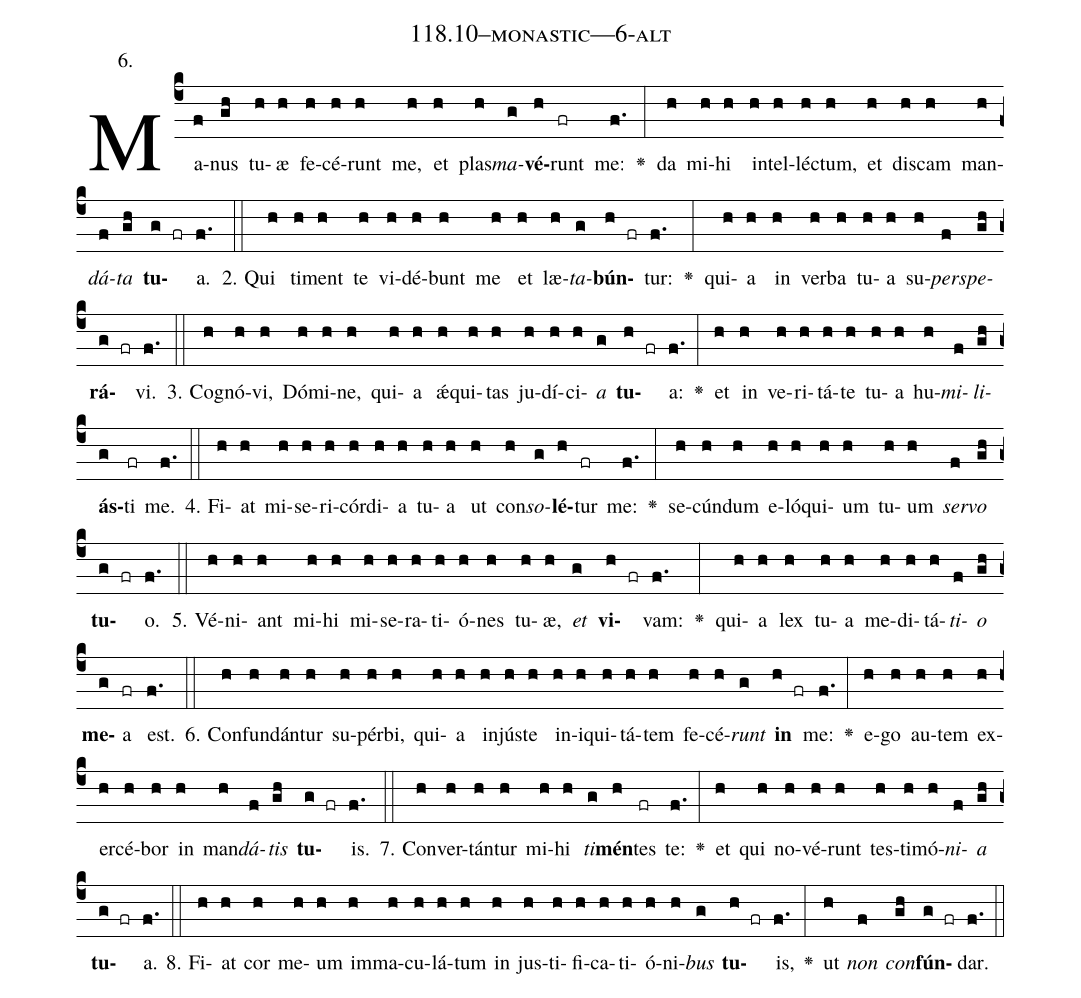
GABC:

name: 118.10--monastic---6-alt;
annotation: 6.;
%%
(c4)Ma(f)nus(gh) tu(h)æ(h) fe(h)cé(h)runt(h) me,(h) et(h) plas(h)<i>ma</i>(g)<b>vé</b>(h)runt(fr) me:(f.) <v>\greheightstar</v>(:) da(h) mi(h)hi(h) in(h)tel(h)léc(h)tum,(h) et(h) dis(h)cam(h) man(h)<i>dá</i>(f)<i>ta</i>(gh) <b>tu</b>(g fr)a.(f.) (::)
2. Qui(h) ti(h)ment(h) te(h) vi(h)dé(h)bunt(h) me(h) et(h) læ(h)<i>ta</i>(g)<b>bún</b>(h fr)tur:(f.) <v>\greheightstar</v>(:) qui(h)a(h) in(h) ver(h)ba(h) tu(h)a(h) su(h)<i>per</i>(f)<i>spe</i>(gh)<b>rá</b>(g fr)vi.(f.) (::)
3. Co(h)gnó(h)vi,(h) Dó(h)mi(h)ne,(h) qui(h)a(h) ǽ(h)qui(h)tas(h) ju(h)dí(h)ci(h)<i>a</i>(g) <b>tu</b>(h fr)a:(f.) <v>\greheightstar</v>(:) et(h) in(h) ve(h)ri(h)tá(h)te(h) tu(h)a(h) hu(h)<i>mi</i>(f)<i>li</i>(gh)<b>ás</b>(g)ti(fr) me.(f.) (::)
4. Fi(h)at(h) mi(h)se(h)ri(h)cór(h)di(h)a(h) tu(h)a(h) ut(h) con(h)<i>so</i>(g)<b>lé</b>(h)tur(fr) me:(f.) <v>\greheightstar</v>(:) se(h)cún(h)dum(h) e(h)ló(h)qui(h)um(h) tu(h)um(h) <i>ser</i>(f)<i>vo</i>(gh) <b>tu</b>(g fr)o.(f.) (::)
5. Vé(h)ni(h)ant(h) mi(h)hi(h) mi(h)se(h)ra(h)ti(h)ó(h)nes(h) tu(h)æ,(h) <i>et</i>(g) <b>vi</b>(h fr)vam:(f.) <v>\greheightstar</v>(:) qui(h)a(h) lex(h) tu(h)a(h) me(h)di(h)tá(h)<i>ti</i>(f)<i>o</i>(gh) <b>me</b>(g)a(fr) est.(f.) (::)
6. Con(h)fun(h)dán(h)tur(h) su(h)pér(h)bi,(h) qui(h)a(h) in(h)jús(h)te(h) in(h)i(h)qui(h)tá(h)tem(h) fe(h)cé(h)<i>runt</i>(g) <b>in</b>(h fr) me:(f.) <v>\greheightstar</v>(:) e(h)go(h) au(h)tem(h) ex(h)er(h)cé(h)bor(h) in(h) man(h)<i>dá</i>(f)<i>tis</i>(gh) <b>tu</b>(g fr)is.(f.) (::)
7. Con(h)ver(h)tán(h)tur(h) mi(h)hi(h) <i>ti</i>(g)<b>mén</b>(h)tes(fr) te:(f.) <v>\greheightstar</v>(:) et(h) qui(h) no(h)vé(h)runt(h) tes(h)ti(h)mó(h)<i>ni</i>(f)<i>a</i>(gh) <b>tu</b>(g fr)a.(f.) (::)
8. Fi(h)at(h) cor(h) me(h)um(h) im(h)ma(h)cu(h)lá(h)tum(h) in(h) jus(h)ti(h)fi(h)ca(h)ti(h)ó(h)ni(h)<i>bus</i>(g) <b>tu</b>(h fr)is,(f.) <v>\greheightstar</v>(:) ut(h) <i>non</i>(f) <i>con</i>(gh)<b>fún</b>(g fr)dar.(f.) (::)
